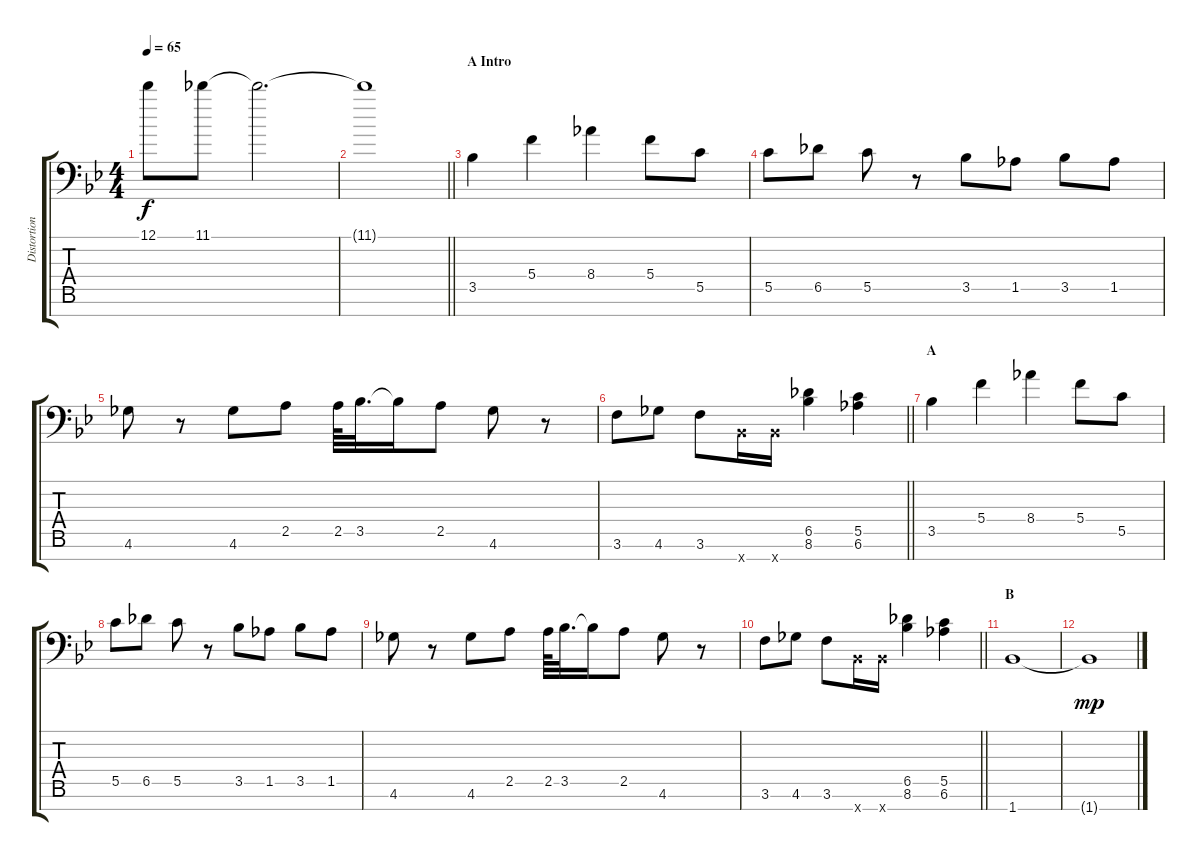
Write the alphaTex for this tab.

\track ("Distortion Guitar" "Distortion") {instrument distortionguitar}
\staff {score tabs}
\tuning (D4 A3 F3 C3 G2 D2 A1) {hide}
\ts (4 4)
\tempo 65
\clef f4
\ks bb
12.1.8{dy f} 11.1.8 11.1{t}.2{d} |
\barLineRight lightlight
11.1{t}.1 |
\section ("" "A Intro")
3.5.4 5.4.4 8.4.4 5.4.8 5.5.8 |
5.5.8 6.5.8 5.5.8 r.8 3.5.8 1.5.8 3.5.8 1.5.8 |
4.6.8 r.8 4.6.8 2.5.8 2.5.64 3.5.32{d} 3.5{t}.16 2.5.8 4.6.8 r.8 |
\barLineRight lightlight
3.6.8 4.6.8 3.6.8 1.7{x}.16 1.7{x}.16 (6.5 8.6).4 (5.5 6.6).4 |
\section ("" "A")
3.5.4 5.4.4 8.4.4 5.4.8 5.5.8 |
5.5.8 6.5.8 5.5.8 r.8 3.5.8 1.5.8 3.5.8 1.5.8 |
4.6.8 r.8 4.6.8 2.5.8 2.5.64 3.5.32{d} 3.5{t}.16 2.5.8 4.6.8 r.8 |
\barLineRight lightlight
3.6.8 4.6.8 3.6.8 1.7{x}.16 1.7{x}.16 (6.5 8.6).4 (5.5 6.6).4 |
\section ("" "B")
1.7.1 |
1.7{t}.1{dy mp}
